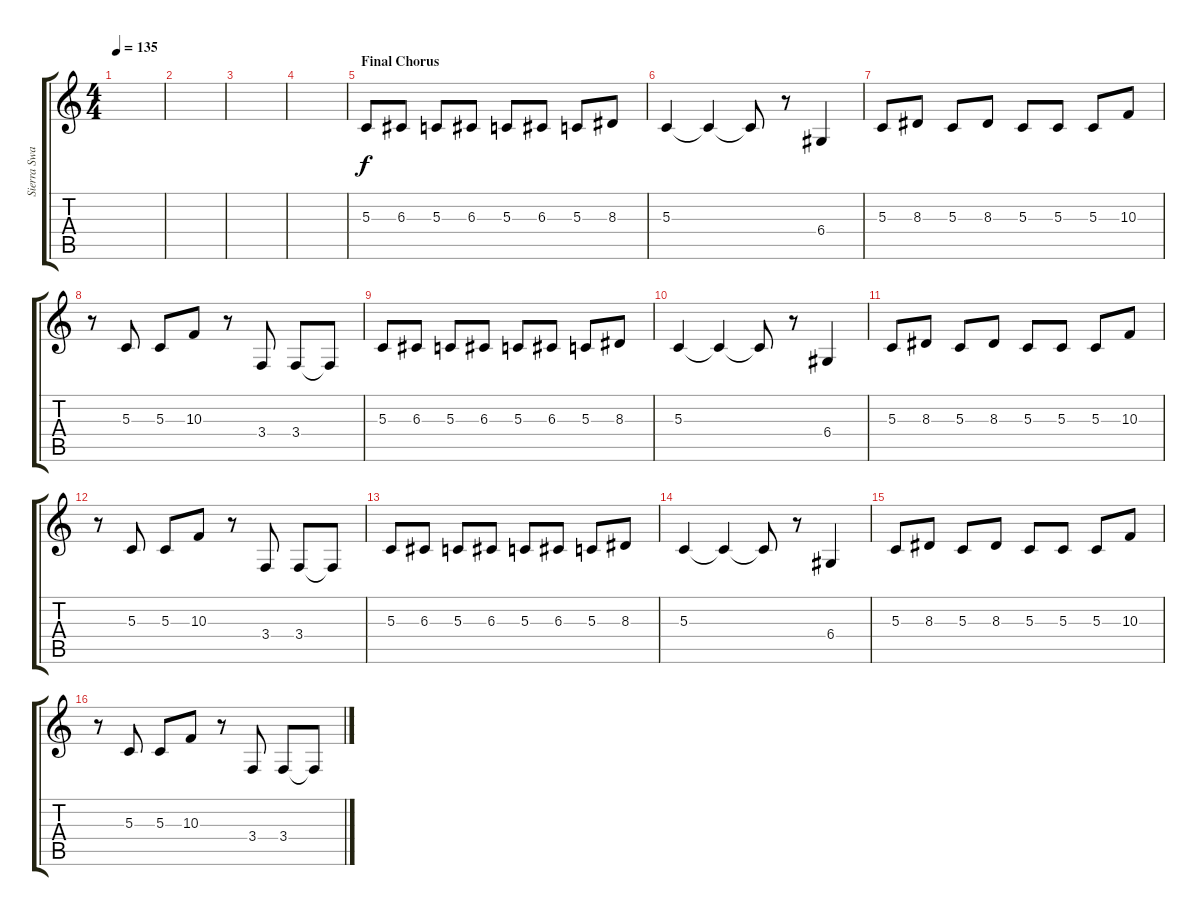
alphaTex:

\track ("Sierra Swan (Vocals)" "Sierra Swa") {instrument harmonica}
\staff {score tabs}
\tuning (E4 B3 G3 D3 A2 E2) {hide}
\ts (4 4)
\tempo 135
\clef g2
\ks c
|
|
|
|
\section ("" "Final Chorus")
5.3.8 6.3.8 5.3.8 6.3.8 5.3.8 6.3.8 5.3.8 8.3.8 |
5.3.4 5.3{t}.4 5.3{t}.8 r.8 6.4.4 |
5.3.8 8.3.8 5.3.8 8.3.8 5.3.8 5.3.8 5.3.8 10.3.8 |
r.8 5.3.8 5.3.8 10.3.8 r.8 3.4.8 3.4.8 3.4{t}.8 |
5.3.8 6.3.8 5.3.8 6.3.8 5.3.8 6.3.8 5.3.8 8.3.8 |
5.3.4 5.3{t}.4 5.3{t}.8 r.8 6.4.4 |
5.3.8 8.3.8 5.3.8 8.3.8 5.3.8 5.3.8 5.3.8 10.3.8 |
r.8 5.3.8 5.3.8 10.3.8 r.8 3.4.8 3.4.8 3.4{t}.8 |
5.3.8 6.3.8 5.3.8 6.3.8 5.3.8 6.3.8 5.3.8 8.3.8 |
5.3.4 5.3{t}.4 5.3{t}.8 r.8 6.4.4 |
5.3.8 8.3.8 5.3.8 8.3.8 5.3.8 5.3.8 5.3.8 10.3.8 |
r.8 5.3.8 5.3.8 10.3.8 r.8 3.4.8 3.4.8 3.4{t}.8
